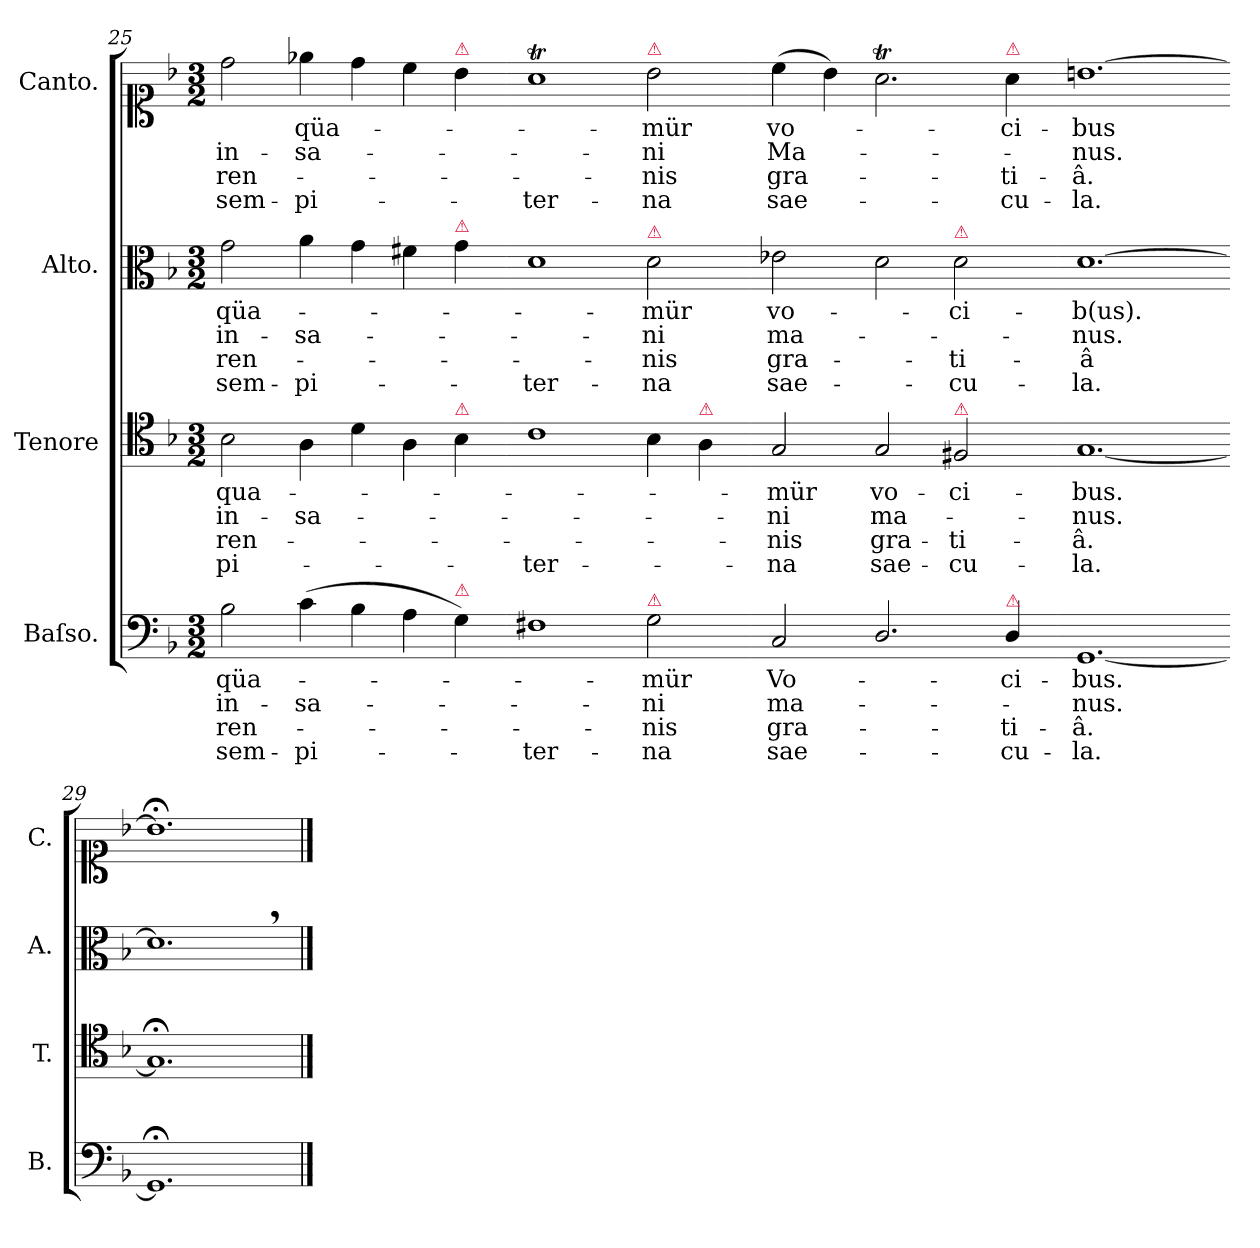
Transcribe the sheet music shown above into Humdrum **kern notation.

**kern	**text	**text	**text	**text	**kern	**text	**text	**text	**text	**kern	**text	**text	**text	**text	**kern	**text	**text	**text	**text
*part4	*part4	*part4	*part4	*part4	*part3	*part3	*part3	*part3	*part3	*part2	*part2	*part2	*part2	*part2	*part1	*part1	*part1	*part1	*part1
*staff4	*staff4	*staff4	*staff4	*staff4	*staff3	*staff3	*staff3	*staff3	*staff3	*staff2	*staff2	*staff2	*staff2	*staff2	*staff1	*staff1	*staff1	*staff1	*staff1
*I"Baſso.	*	*	*	*	*I"Tenore	*	*	*	*	*I"Alto.	*	*	*	*	*I"Canto.	*	*	*	*
*I'B.	*	*	*	*	*I'T.	*	*	*	*	*I'A.	*	*	*	*	*I'C.	*	*	*	*
*clefF4	*	*	*	*	*clefC4	*	*	*	*	*clefC3	*	*	*	*	*clefC1	*	*	*	*
*k[b-]	*	*	*	*	*k[b-]	*	*	*	*	*k[b-]	*	*	*	*	*k[b-]	*	*	*	*
*M3/2	*	*	*	*	*M3/2	*	*	*	*	*M3/2	*	*	*	*	*M3/2	*	*	*	*
=25	=25	=25	=25	=25	=25	=25	=25	=25	=25	=25	=25	=25	=25	=25	=25	=25	=25	=25	=25
2B-\	-qüa-	in-	-ren-	sem-	2B-\	-qua-	in-	-ren-	-pi-	2g\	-qüa-	in-	-ren-	sem-	2dd\	.	in-	-ren-	sem-
(4c\	.	-sa-	.	pi-	4A\	.	-sa-	.	.	4a\	.	-sa-	.	-pi-	4ee-X\	-qüa-	-sa-	.	-pi-
4B-\	.	.	.	.	4d\	.	.	.	.	4g\	.	.	.	.	4dd\	.	.	.	.
4A\	.	.	.	.	4A\	.	.	.	.	4f#X\	.	.	.	.	4cc\	.	.	.	.
!	!	!	!	!	!	!	!	!	!	!	!	!	!	!	!LO:TX:a:color=crimson:t=⚠	!	!	!	!
!	!	!	!	!	!	!	!	!	!	!LO:TX:a:color=crimson:t=⚠	!	!	!	!	!	!	!	!	!
!	!	!	!	!	!LO:TX:a:color=crimson:t=⚠	!	!	!	!	!	!	!	!	!	!	!	!	!	!
!LO:TX:a:color=crimson:t=⚠	!	!	!	!	!	!	!	!	!	!	!	!	!	!	!	!	!	!	!
4G\)	.	.	.	.	4B-\	.	.	.	.	4g\	.	.	.	.	4b-\	.	.	.	.
=26-	=26-	=26-	=26-	=26-	=26-	=26-	=26-	=26-	=26-	=26-	=26-	=26-	=26-	=26-	=26-	=26-	=26-	=26-	=26-
1F#X	.	.	.	-ter-	1c	.	.	.	-ter-	1d	.	.	.	-ter-	1at	.	.	.	-ter-
!	!	!	!	!	!	!	!	!	!	!	!	!	!	!	!LO:TX:a:color=crimson:t=⚠	!	!	!	!
!	!	!	!	!	!	!	!	!	!	!LO:TX:a:color=crimson:t=⚠	!	!	!	!	!	!	!	!	!
!LO:TX:a:color=crimson:t=⚠	!	!	!	!	!	!	!	!	!	!	!	!	!	!	!	!	!	!	!
2G\	mür	-ni	-nis	-na	4B-\	.	.	.	.	2d\	-mür	-ni	-nis	-na	2b-\	-mür	-ni	-nis	-na
!	!	!	!	!	!LO:TX:a:color=crimson:t=⚠	!	!	!	!	!	!	!	!	!	!	!	!	!	!
.	.	.	.	.	4A\	.	.	.	.	.	.	.	.	.	.	.	.	.	.
=27-	=27-	=27-	=27-	=27-	=27-	=27-	=27-	=27-	=27-	=27-	=27-	=27-	=27-	=27-	=27-	=27-	=27-	=27-	=27-
2C/	Vo-	ma-	gra-	sae-	2G/	-mür	-ni	-nis	-na	2e-X\	vo-	ma-	gra-	sae-	(4cc\	vo-	Ma-	gra-	sae-
.	.	.	.	.	.	.	.	.	.	.	.	.	.	.	4b-\)	.	.	.	.
2.D/	.	.	.	.	2G/	vo-	ma-	gra-	sae-	2d\	.	.	.	.	2.at\	.	.	.	.
!	!	!	!	!	!	!	!	!	!	!LO:TX:a:color=crimson:t=⚠	!	!	!	!	!	!	!	!	!
!	!	!	!	!	!LO:TX:a:color=crimson:t=⚠	!	!	!	!	!	!	!	!	!	!	!	!	!	!
.	.	.	.	.	2F#X/	-ci-	.	-ti-	-cu-	2d\	-ci-	.	-ti-	-cu-	.	.	.	.	.
!	!	!	!	!	!	!	!	!	!	!	!	!	!	!	!LO:TX:a:color=crimson:t=⚠	!	!	!	!
!LO:TX:a:color=crimson:t=⚠	!	!	!	!	!	!	!	!	!	!	!	!	!	!	!	!	!	!	!
4D/	-ci-	.	-ti-	-cu-	.	.	.	.	.	.	.	.	.	.	4a\	-ci-	.	ti-	-cu-
=28-	=28-	=28-	=28-	=28-	=28-	=28-	=28-	=28-	=28-	=28-	=28-	=28-	=28-	=28-	=28-	=28-	=28-	=28-	=28-
[1.GG	-bus.	-nus.	-â.	-la.	[1.G	-bus.	-nus.	-â.	-la.	[1.d	-b(us).	-nus.	-â	-la.	[1.bn	-bus	-nus.	-â.	-la.
=29-	=29-	=29-	=29-	=29-	=29-	=29-	=29-	=29-	=29-	=29-	=29-	=29-	=29-	=29-	=29-	=29-	=29-	=29-	=29-
1.GG;<]	.	.	.	.	1.G;<]	.	.	.	.	1.d,<]	.	.	.	.	1.b;<]	.	.	.	.
==	==	==	==	==	==	==	==	==	==	==	==	==	==	==	==	==	==	==	==
*-	*-	*-	*-	*-	*-	*-	*-	*-	*-	*-	*-	*-	*-	*-	*-	*-	*-	*-	*-
